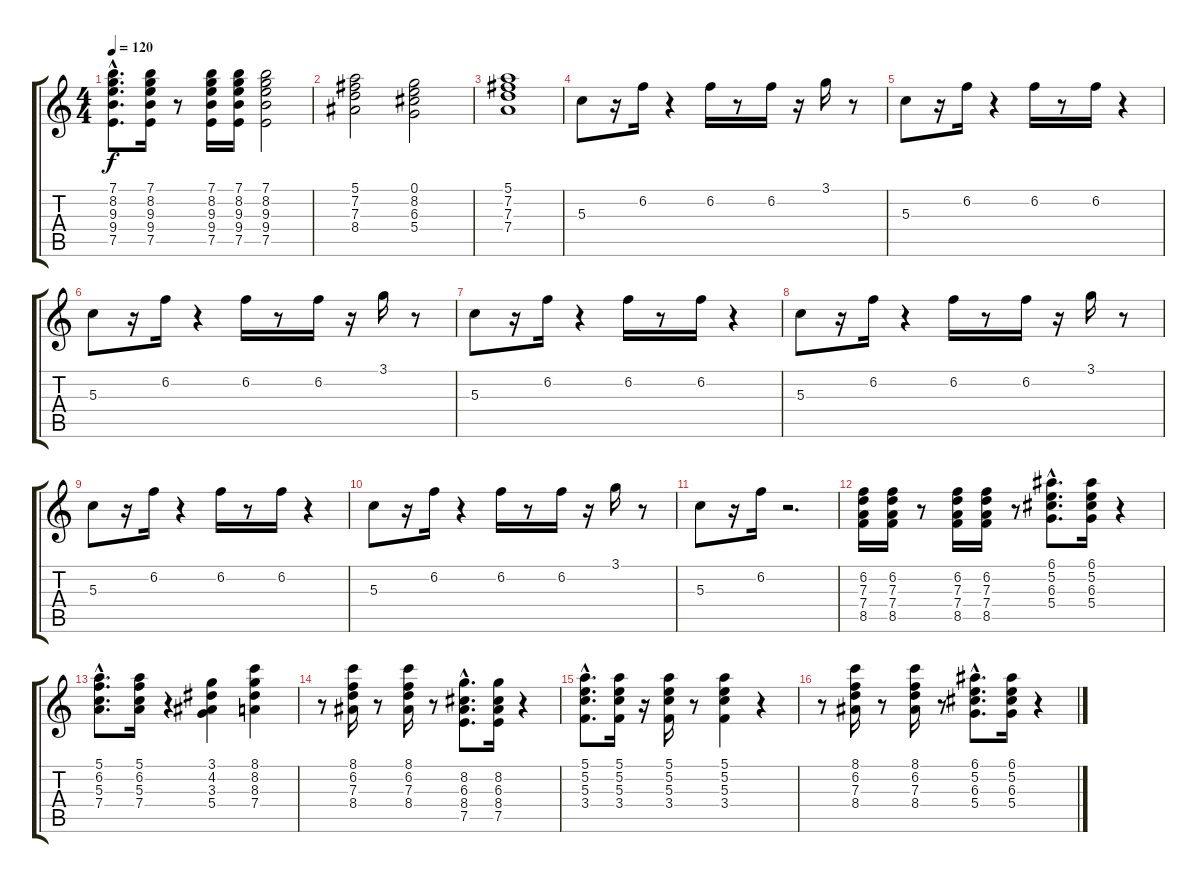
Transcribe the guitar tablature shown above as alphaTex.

\track "" {instrument acousticguitarsteel}
\staff {score tabs}
\tuning (E4 B3 G3 D3 A2 E2) {hide}
\ts (4 4)
\tempo 120
\clef g2
\ks c
(7.1{hac} 8.2{hac} 9.3{hac} 9.4{hac} 7.5{hac}).8{d dy f} (7.1 8.2 9.3 9.4 7.5).16 r.8 (7.1 8.2 9.3 9.4 7.5).16 (7.1 8.2 9.3 9.4 7.5).16 (7.1 8.2 9.3 9.4 7.5).2 |
(5.1 7.2 7.3 8.4).2 (0.1 8.2 6.3 5.4).2 |
(5.1 7.2 7.3 7.4).1 |
5.3.8 r.16 6.2.16 r.4 6.2.16 r.8 6.2.16 r.16 3.1.16 r.8 |
5.3.8 r.16 6.2.16 r.4 6.2.16 r.8 6.2.16 r.4 |
5.3.8 r.16 6.2.16 r.4 6.2.16 r.8 6.2.16 r.16 3.1.16 r.8 |
5.3.8 r.16 6.2.16 r.4 6.2.16 r.8 6.2.16 r.4 |
5.3.8 r.16 6.2.16 r.4 6.2.16 r.8 6.2.16 r.16 3.1.16 r.8 |
5.3.8 r.16 6.2.16 r.4 6.2.16 r.8 6.2.16 r.4 |
5.3.8 r.16 6.2.16 r.4 6.2.16 r.8 6.2.16 r.16 3.1.16 r.8 |
5.3.8 r.16 6.2.16 r.2{d} |
(6.2 7.3 7.4 8.5).16 (6.2 7.3 7.4 8.5).16 r.8 (6.2 7.3 7.4 8.5).16 (6.2 7.3 7.4 8.5).16 r.8 (6.1{hac} 5.2{hac} 6.3{hac} 5.4{hac}).8{d} (6.1 5.2 6.3 5.4).16 r.4 |
(5.1{hac} 6.2{hac} 5.3{hac} 7.4{hac}).8{d} (5.1 6.2 5.3 7.4).16 r.4 (3.1 4.2 3.3 5.4).4 (8.1 8.2 8.3 7.4).4 |
r.8 (8.1 6.2 7.3 8.4).16 r.8 (8.1 6.2 7.3 8.4).16 r.8 (8.2{hac} 6.3{hac} 8.4{hac} 7.5{hac}).8{d} (8.2 6.3 8.4 7.5).16 r.4 |
(5.1{hac} 5.2{hac} 5.3{hac} 3.4{hac}).8{d} (5.1 5.2 5.3 3.4).16 r.16 (5.1 5.2 5.3 3.4).16 r.8 (5.1 5.2 5.3 3.4).4 r.4 |
r.8 (8.1 6.2 7.3 8.4).16 r.8 (8.1 6.2 7.3 8.4).16 r.8 (6.1{hac} 5.2{hac} 6.3{hac} 5.4{hac}).8{d} (6.1 5.2 6.3 5.4).16 r.4
